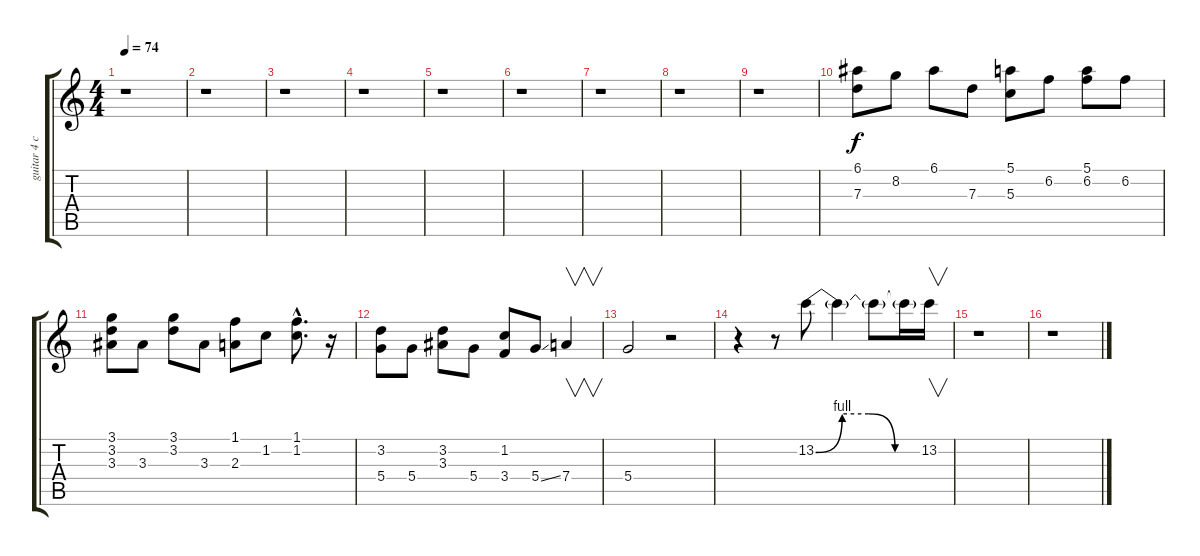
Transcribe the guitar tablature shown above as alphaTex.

\track ("guitar 4 clean tone" "guitar 4 c") {instrument electricguitarclean}
\staff {score tabs}
\tuning (E4 B3 G3 D3 A2 E2) {hide}
\ts (4 4)
\tempo 74
\clef g2
\ks c
r.1{dy f} |
r.1 |
r.1 |
r.1 |
r.1 |
r.1 |
r.1 |
r.1 |
r.1 |
(6.1 7.3).8 8.2.8 6.1.8 7.3.8 (5.1 5.3).8 6.2.8 (5.1 6.2).8 6.2.8 |
(3.1 3.2 3.3).8 3.3.8 (3.1 3.2).8 3.3.8 (1.1 2.3).8 1.2.8 (1.1{hac} 1.2{hac}).8{d} r.16 |
(3.2 5.4).8 5.4.8 (3.2 3.3).8 5.4.8 (1.2 3.4).8 5.4{ss}.8 7.4.4{v} |
5.4.2 r.2 |
r.4 r.8 13.2{be (custom 0 0 15 4 30 4 45 0 60 0)}.8 13.2{t}.4 13.2{t}.8 13.2{t}.16 13.2.16{v} |
r.1 |
r.1
